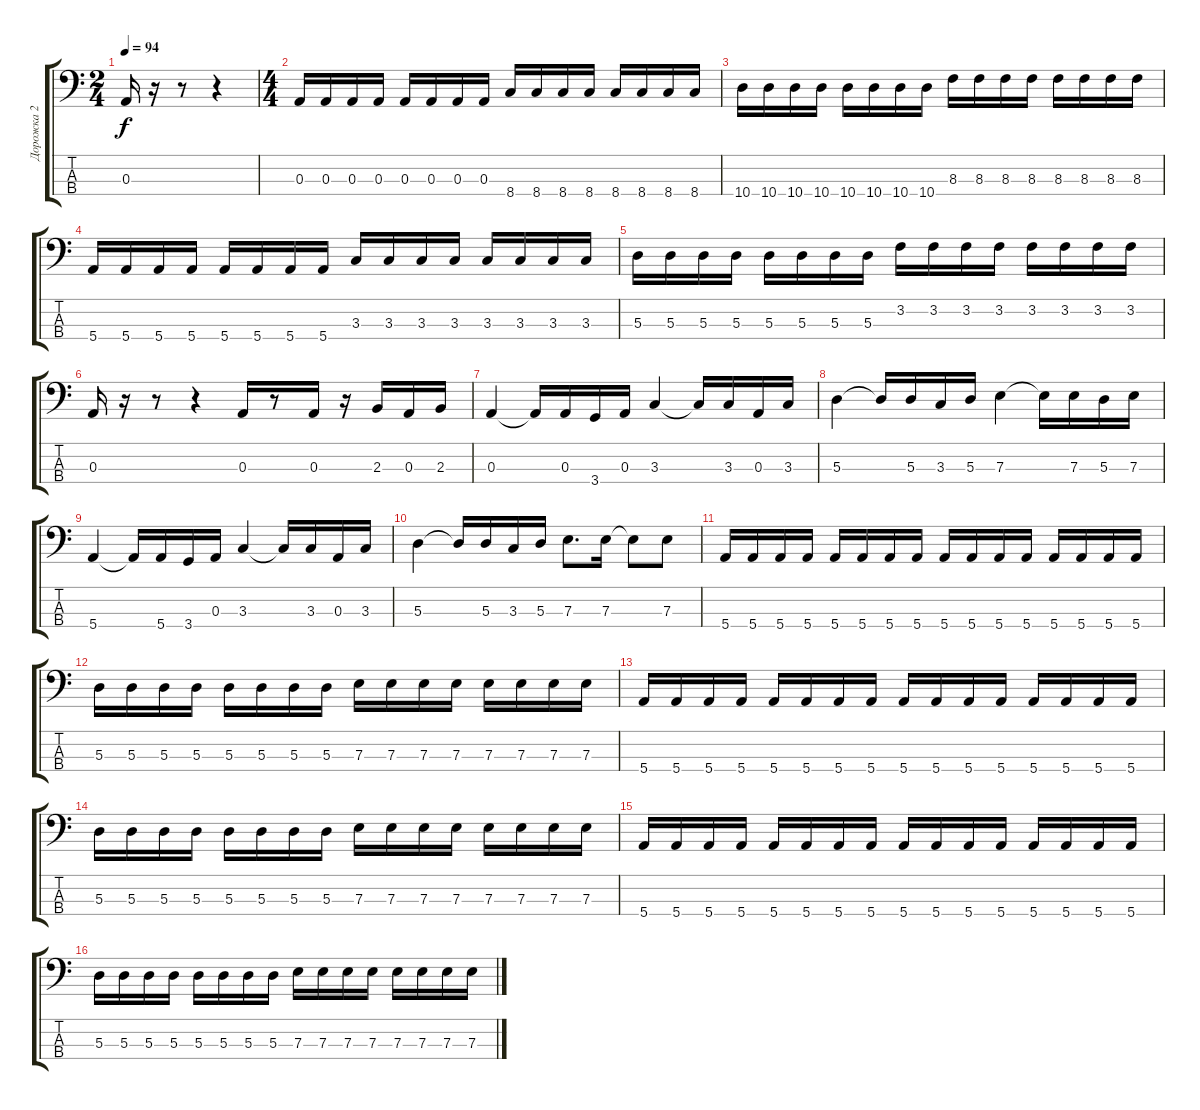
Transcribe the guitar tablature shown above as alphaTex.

\track ("Дорожка 2" "Дорожка 2") {instrument electricbassfinger}
\staff {score tabs}
\tuning (G2 D2 A1 E1) {hide}
\ts (2 4)
\tempo 94
\clef f4
\ks c
0.3.16{dy f} r.16 r.8 r.4 |
\ts (4 4)
0.3.16 0.3.16 0.3.16 0.3.16 0.3.16 0.3.16 0.3.16 0.3.16 8.4.16 8.4.16 8.4.16 8.4.16 8.4.16 8.4.16 8.4.16 8.4.16 |
10.4.16 10.4.16 10.4.16 10.4.16 10.4.16 10.4.16 10.4.16 10.4.16 8.3.16 8.3.16 8.3.16 8.3.16 8.3.16 8.3.16 8.3.16 8.3.16 |
5.4.16 5.4.16 5.4.16 5.4.16 5.4.16 5.4.16 5.4.16 5.4.16 3.3.16 3.3.16 3.3.16 3.3.16 3.3.16 3.3.16 3.3.16 3.3.16 |
5.3.16 5.3.16 5.3.16 5.3.16 5.3.16 5.3.16 5.3.16 5.3.16 3.2.16 3.2.16 3.2.16 3.2.16 3.2.16 3.2.16 3.2.16 3.2.16 |
0.3.16 r.16 r.8 r.4 0.3.16 r.8 0.3.16 r.16 2.3.16 0.3.16 2.3.16 |
0.3.4 0.3{t}.16 0.3.16 3.4.16 0.3.16 3.3.4 3.3{t}.16 3.3.16 0.3.16 3.3.16 |
5.3.4 5.3{t}.16 5.3.16 3.3.16 5.3.16 7.3.4 7.3{t}.16 7.3.16 5.3.16 7.3.16 |
5.4.4 5.4{t}.16 5.4.16 3.4.16 0.3.16 3.3.4 3.3{t}.16 3.3.16 0.3.16 3.3.16 |
5.3.4 5.3{t}.16 5.3.16 3.3.16 5.3.16 7.3.8{d} 7.3.16 7.3{t}.8 7.3.8 |
5.4.16 5.4.16 5.4.16 5.4.16 5.4.16 5.4.16 5.4.16 5.4.16 5.4.16 5.4.16 5.4.16 5.4.16 5.4.16 5.4.16 5.4.16 5.4.16 |
5.3.16 5.3.16 5.3.16 5.3.16 5.3.16 5.3.16 5.3.16 5.3.16 7.3.16 7.3.16 7.3.16 7.3.16 7.3.16 7.3.16 7.3.16 7.3.16 |
5.4.16 5.4.16 5.4.16 5.4.16 5.4.16 5.4.16 5.4.16 5.4.16 5.4.16 5.4.16 5.4.16 5.4.16 5.4.16 5.4.16 5.4.16 5.4.16 |
5.3.16 5.3.16 5.3.16 5.3.16 5.3.16 5.3.16 5.3.16 5.3.16 7.3.16 7.3.16 7.3.16 7.3.16 7.3.16 7.3.16 7.3.16 7.3.16 |
5.4.16 5.4.16 5.4.16 5.4.16 5.4.16 5.4.16 5.4.16 5.4.16 5.4.16 5.4.16 5.4.16 5.4.16 5.4.16 5.4.16 5.4.16 5.4.16 |
5.3.16 5.3.16 5.3.16 5.3.16 5.3.16 5.3.16 5.3.16 5.3.16 7.3.16 7.3.16 7.3.16 7.3.16 7.3.16 7.3.16 7.3.16 7.3.16
